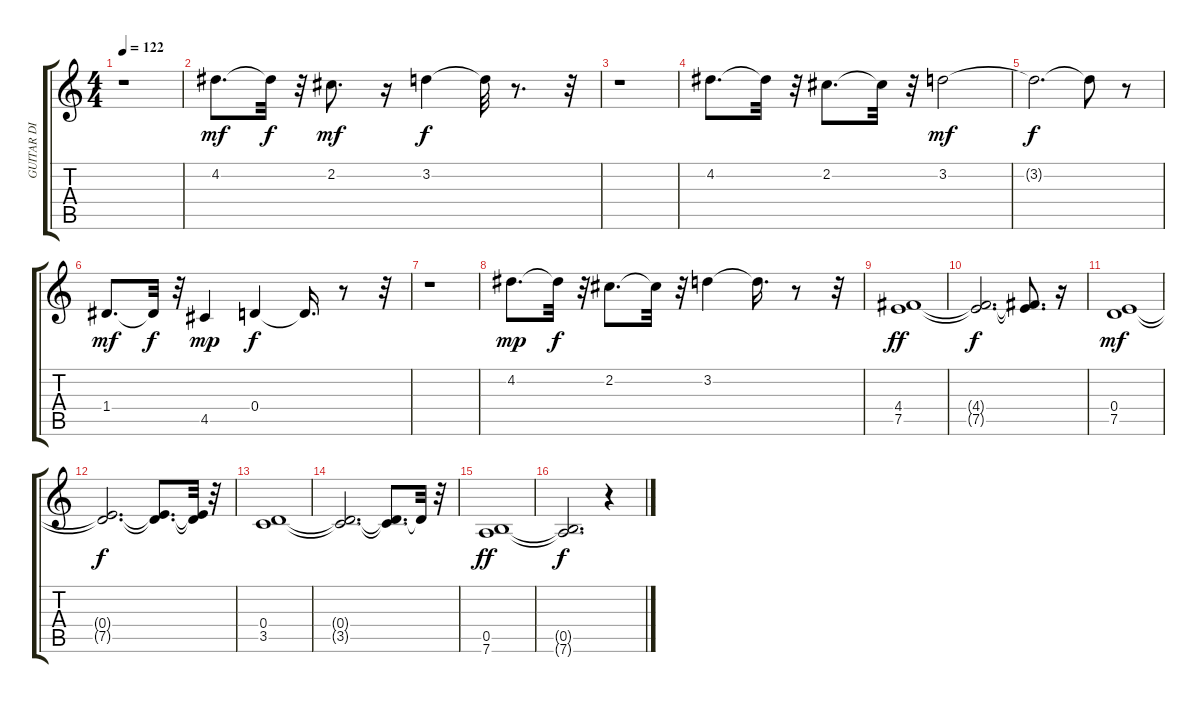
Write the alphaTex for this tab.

\track ("GUITAR DI" "GUITAR DI") {instrument distortionguitar}
\staff {score tabs}
\tuning (E4 B3 G3 D3 A2 E2) {hide}
\ts (4 4)
\tempo 122
\clef g2
\ks c
r.1{dy f} |
4.2.8{d dy mf} 4.2{t}.32{dy f} r.32 2.2.8{d dy mf} r.16 3.2.4{dy f} 3.2{t}.32 r.8{d} r.32 |
r.1 |
4.2.8{d} 4.2{t}.32 r.32 2.2.8{d} 2.2{t}.32 r.32 3.2.2{dy mf} |
3.2{t}.2{d dy f} 3.2{t}.8 r.8 |
1.4.8{d dy mf} 1.4{t}.32{dy f} r.32 4.5.4{dy mp} 0.4.4{dy f} 0.4{t}.16{d} r.8 r.32 |
r.1 |
4.2.8{d dy mp} 4.2{t}.32{dy f} r.32 2.2.8{d} 2.2{t}.32 r.32 3.2.4 3.2{t}.16{d} r.8 r.32 |
(4.4 7.5).1{dy ff} |
(4.4{t} 7.5{t}).2{d dy f} (4.4{t} 7.5{t}).8{d} r.16 |
(0.4 7.5).1{dy mf} |
(0.4{t} 7.5{t}).2{d dy f} (0.4{t} 7.5{t}).8{d} (0.4{t} 7.5{t}).32 r.32 |
(0.4 3.5).1 |
(0.4{t} 3.5{t}).2{d} (0.4{t} 3.5{t}).8{d} 0.4{t}.32 r.32 |
(0.5 7.6).1{dy ff} |
(0.5{t} 7.6{t}).2{d dy f} r.4
